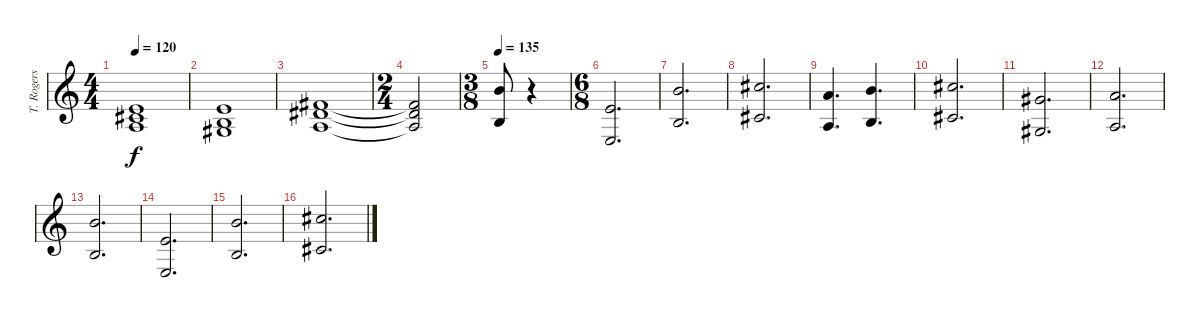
\track ("T. Rogers Keys" "T. Rogers ") {instrument acousticgrandpiano}
\staff {score}
\tuning (Db4 Ab3 E3 B2 Gb2 Db2) {hide}
\ts (4 4)
\tempo 120
\clef g2
\ks c
(8.2 9.3 10.4).1{dy f} |
(8.2 7.3 9.4).1 |
(10.2 11.3 10.4).1 |
\ts (2 4)
(10.2{t} 11.3{t} 10.4{t}).2 |
\ts (3 8)
\tempo 135
(10.1 7.3).8{instrument synthstrings2} r.4 |
\ts (6 8)
(3.1 0.3).2{d} |
(10.1 7.3).2{d} |
(12.1 9.3).2{d} |
(8.1 5.3).4{d} (10.1 7.3).4{d} |
(12.1 9.3).2{d} |
(7.1 4.3).2{d} |
(8.1 5.3).2{d} |
(10.1 7.3).2{d} |
(3.1 0.3).2{d} |
(10.1 7.3).2{d} |
(12.1 9.3).2{d}
